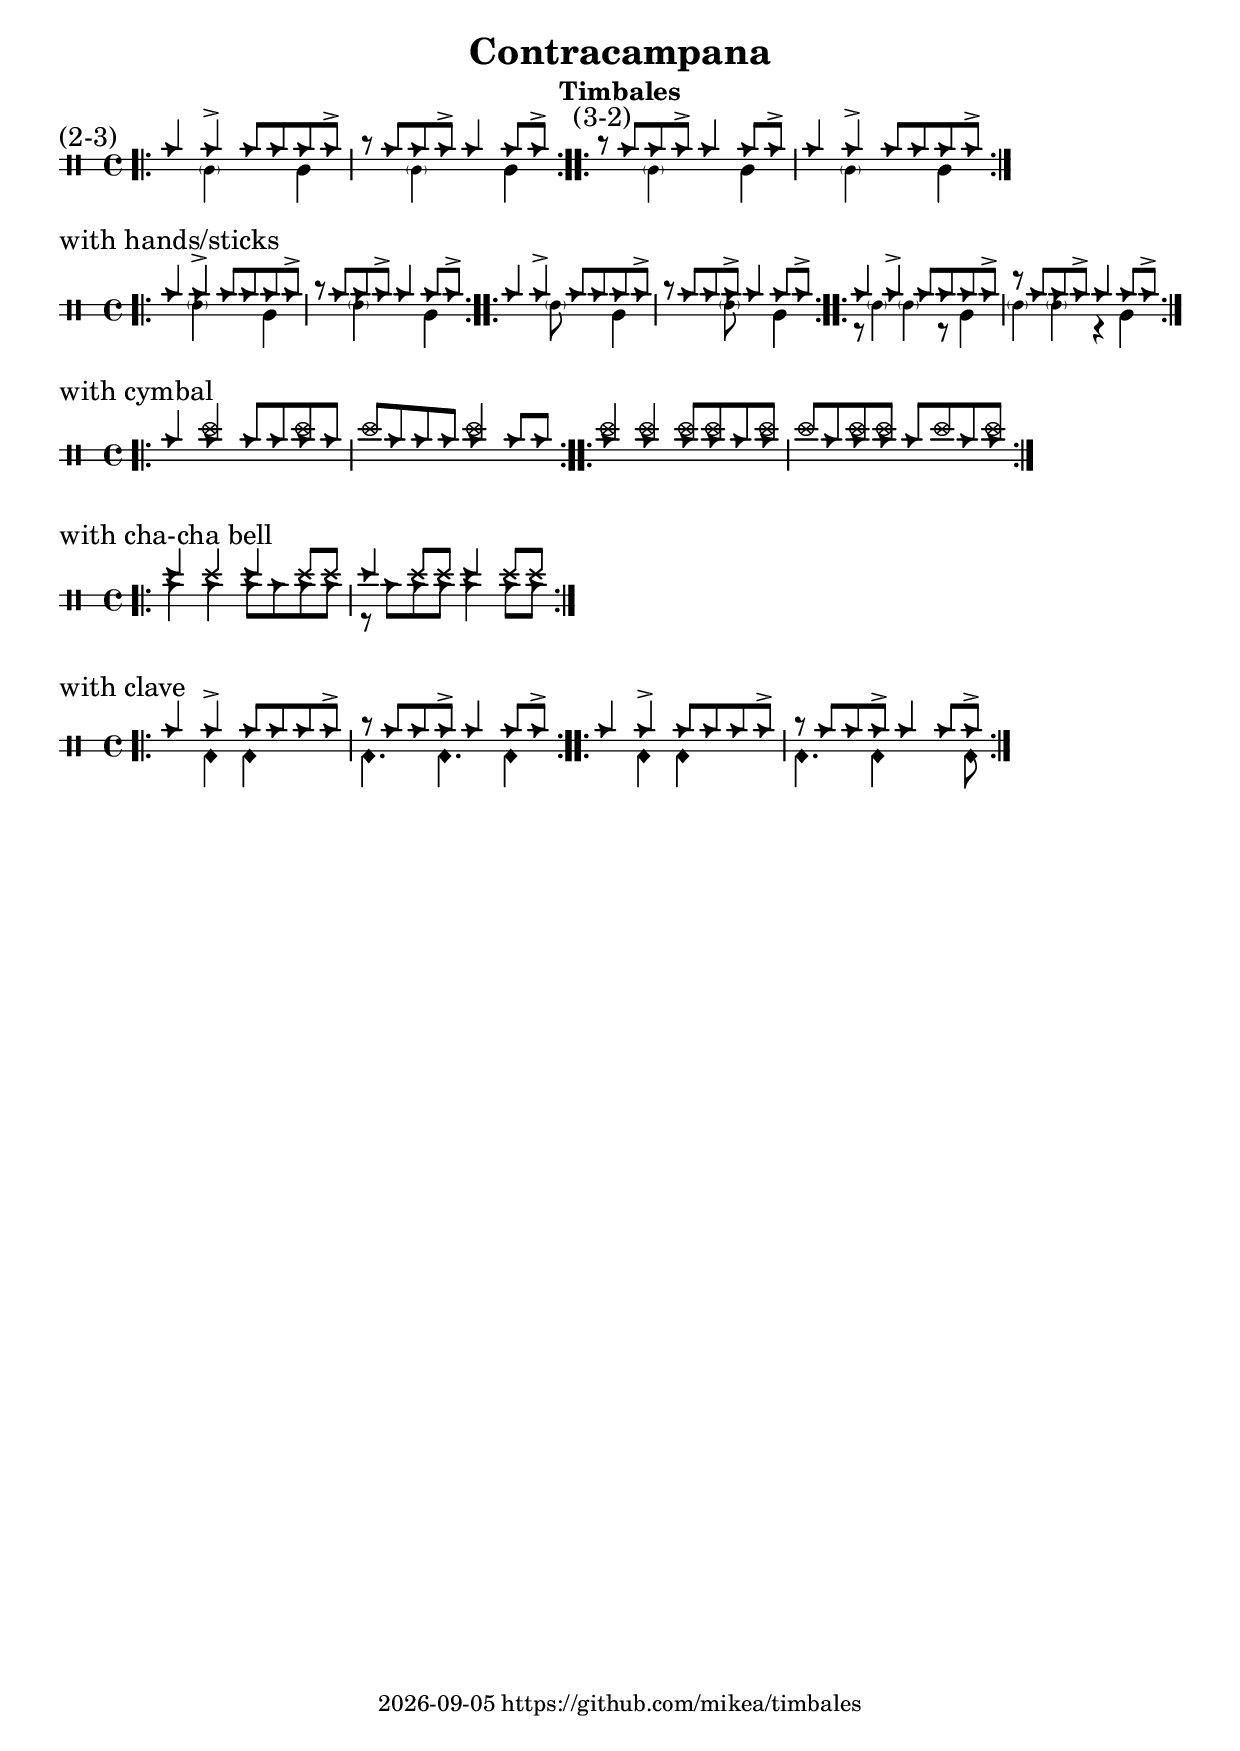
\version "2.24.2"

\include "common/all.ly"

date = #(strftime "%Y-%m-%d" (localtime (current-time)))

\header {
  title = "Contracampana"
  instrument = "Timbales"
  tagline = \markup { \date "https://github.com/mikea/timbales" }
}


%% Basic Pattern

\newTimbalesStaff <<
    \newDrumVoiceOne \drummode { 
      \bar ".|:" 
      \sectionLabel "(2-3)"
      cb4 cb-> cb8 cb cb cb-> | r8 cb cb cb-> cb4 cb8 cb-> |
      \bar ":..:"
      \sectionLabel "(3-2)"
      r8 cb cb cb-> cb4 cb8 cb-> | cb4 cb-> cb8 cb cb cb-> |
      \bar ":|."
    }
    \newDrumVoiceTwo \drummode { 
      s4 \ghost timl s4 timl4 | s4 \ghost timl s4 timl4 |
      s4 \ghost timl s4 timl4 | s4 \ghost timl s4 timl4 |
    }
>>

\newTimbalesStaff <<
    \sectionLabel "with hands/sticks"
    \newDrumVoiceOne \drummode { 
      \bar ".|:" 
      cb4 cb-> cb8 cb cb cb-> | r8 cb cb cb-> cb4 cb8 cb-> |
      \bar ":..:"
      cb4 cb-> cb8 cb cb cb-> | r8 cb cb cb-> cb4 cb8 cb-> |
      \bar ":..:"
      cb4 cb-> cb8 cb cb cb-> | r8 cb cb cb-> cb4 cb8 cb-> |
      \bar ":|."
    }
    \newDrumVoiceTwo \drummode { 
      s4 \ghost timh4 s4 timl4 | s4 \ghost timh4 s4 timl4 |
      s4. \ghost timh8 s4 timl4 | s4. \ghost timh8 s4 timl4 |
      r8 \ghost timh4 \ghost timh4 r8 timl4 | \ghost timh4 \ghost timh4 r4 timl4 |
    }
>>

\newTimbalesStaff <<
    \sectionLabel "with cymbal"
    \newDrumVoiceOne \drummode { 
      \bar ".|:" 
      cb4 <<cb cymc>> cb8 cb <<cb cymc>> cb | cymc cb cb cb <<cb4 cymc>> cb8 cb |
      \bar ":..:"
      <<cb4 cymc>> <<cb cymc>> <<cb8 cymc>> <<cb cymc>> cb <<cb cymc>> | cymc cb <<cb cymc>> <<cb cymc>> cb8 cymc cb8 <<cb cymc>> |
      \bar ":|."
    }
>>

\newTimbalesStaff <<
    \sectionLabel "with cha-cha bell"
    \newDrumVoiceTwo \drummode { 
      \bar ".|:" 
      cb4 cb cb8 cb cb cb | r8 cb cb cb cb4 cb8 cb |
      \bar ":|."
    }
    \newDrumVoiceOne \drummode { 
      rbm4 rbn4 rbm4 rbn8 rbn8 | rbm4 rbn8 rbn8 rbm4 rbn8 rbn8 
    }
>>

\newTimbalesStaff <<
    \sectionLabel "with clave"
    \newDrumVoiceOne \drummode { 
      \bar ".|:" 
      cb4 cb-> cb8 cb cb cb-> | r8 cb cb cb-> cb4 cb8 cb-> |
      \bar ":..:"
      cb4 cb-> cb8 cb cb cb-> | r8 cb cb cb-> cb4 cb8 cb-> |
      \bar ":|."
    }
    \newDrumVoiceTwo \drummode { 
      s4 wbl wbl s4 | wbl4. wbl4. wbl4 |
      s4 wbl wbl s4 | wbl4. wbl2 wbl8 |
    }
>>
